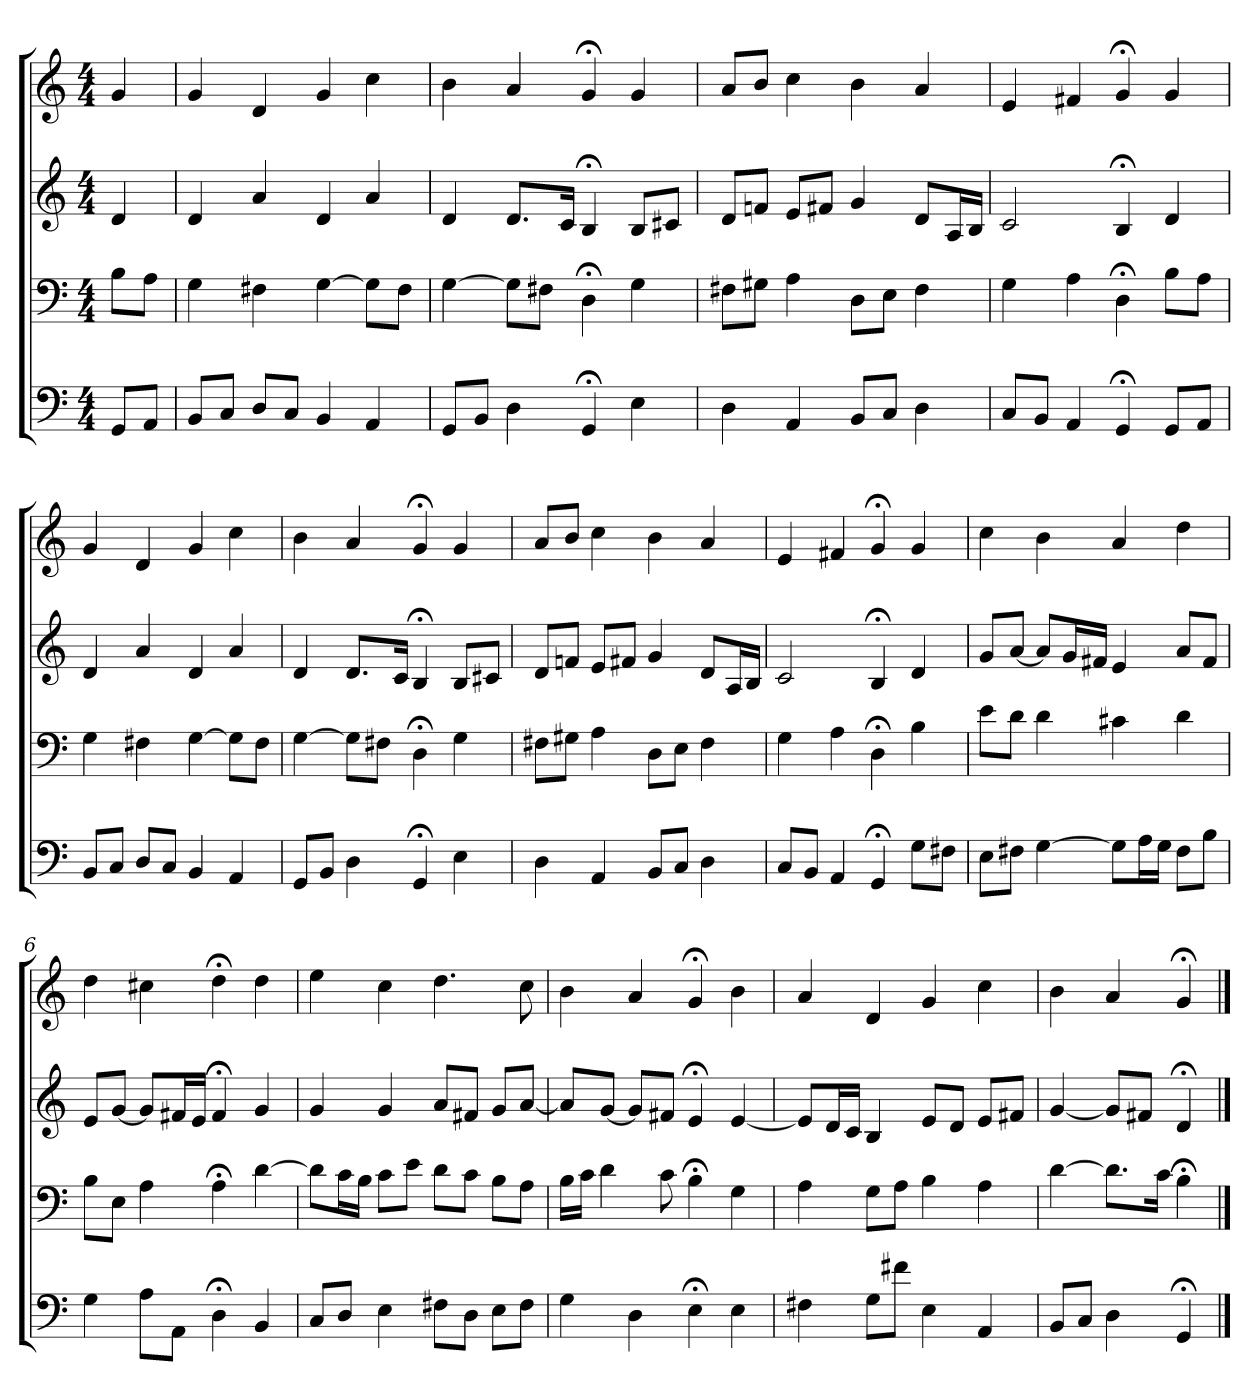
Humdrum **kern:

**kern	**kern	**kern	**kern
*part4	*part3	*part2	*part1
*staff4	*staff3	*staff2	*staff1
*M4/4	*M4/4	*M4/4	*M4/4
=	=	=	=
8GGL	8BL	4d	4g
8AAJ	8AJ	.	.
=1	=1	=1	=1
8BBL	4G	4d	4g
8CJ	.	.	.
8DL	4F#X	4a	4d
8CJ	.	.	.
4BB	[4G	4d	4g
4AA	8GL]	4a	4cc
.	8F#J	.	.
=2	=2	=2	=2
8GGL	[4G	4d	4b
8BBJ	.	.	.
4D	8GL]	8.dL	4a
.	8F#XJ	.	.
.	.	16cJk	.
4GG;<	4D;<	4B;<	4g;<
4E	4G	8BL	4g
.	.	8c#XJ	.
=3	=3	=3	=3
4D	8F#XL	8dL	8aL
.	8G#XJ	8fnJ	8bJ
4AA	4A	8eL	4cc
.	.	8f#XJ	.
8BBL	8DL	4g	4b
8CJ	8EJ	.	.
4D	4F#	8dL	4a
.	.	16AL	.
.	.	16BJJ	.
=4	=4	=4	=4
8CL	4G	2c	4e
8BBJ	.	.	.
4AA	4A	.	4f#X
4GG;<	4D;<	4B;<	4g;<
8GGL	8BL	4d	4g
8AAJ	8AJ	.	.
=1	=1	=1	=1
8BBL	4G	4d	4g
8CJ	.	.	.
8DL	4F#X	4a	4d
8CJ	.	.	.
4BB	[4G	4d	4g
4AA	8GL]	4a	4cc
.	8F#J	.	.
=2	=2	=2	=2
8GGL	[4G	4d	4b
8BBJ	.	.	.
4D	8GL]	8.dL	4a
.	8F#XJ	.	.
.	.	16cJk	.
4GG;<	4D;<	4B;<	4g;<
4E	4G	8BL	4g
.	.	8c#XJ	.
=3	=3	=3	=3
4D	8F#XL	8dL	8aL
.	8G#XJ	8fnJ	8bJ
4AA	4A	8eL	4cc
.	.	8f#XJ	.
8BBL	8DL	4g	4b
8CJ	8EJ	.	.
4D	4F#	8dL	4a
.	.	16AL	.
.	.	16BJJ	.
=4	=4	=4	=4
8CL	4G	2c	4e
8BBJ	.	.	.
4AA	4A	.	4f#X
4GG;<	4D;<	4B;<	4g;<
8GL	4B	4d	4g
8F#XJ	.	.	.
=5	=5	=5	=5
8EL	8eL	8gL	4cc
8F#XJ	8dJ	[8aJ	.
[4G	4d	8aL]	4b
.	.	16gL	.
.	.	16f#XJJ	.
8GL]	4c#X	4e	4a
16AL	.	.	.
16GJJ	.	.	.
8F#L	4d	8aL	4dd
8BJ	.	8f#J	.
=6	=6	=6	=6
4G	8BL	8eL	4dd
.	8EJ	[8gJ	.
8AL	4A	8gL]	4cc#X
8AAJ	.	16f#XL	.
.	.	16eJJ	.
4D;<	4A;<	4f#;<	4dd;<
4BB	[4d	4g	4dd
=7	=7	=7	=7
8CL	8dL]	4g	4ee
8DJ	16cL	.	.
.	16BJJ	.	.
4E	8cL	4g	4cc
.	8eJ	.	.
8F#XL	8dL	8aL	4.dd
8DJ	8cJ	8f#XJ	.
8EL	8BL	8gL	.
8F#J	8AJ	[8aJ	8cc
=8	=8	=8	=8
4G	16BLL	8aL]	4b
.	16cJJ	.	.
.	4d	[8gJ	.
4D	.	8gL]	4a
.	8c	8f#XJ	.
4E;<	4B;<	4e;<	4g;<
4E	4G	[4e	4b
=9	=9	=9	=9
4F#X	4A	8eL]	4a
.	.	16dL	.
.	.	16cJJ	.
8GL	8GL	4B	4d
8f#XJ	8AJ	.	.
4E	4B	8eL	4g
.	.	8dJ	.
4AA	4A	8eL	4cc
.	.	8f#XJ	.
=10	=10	=10	=10
8BBL	[4d	[4g	4b
8CJ	.	.	.
4D	8.dL]	8gL]	4a
.	.	8f#XJ	.
.	16cJk	.	.
4GG;<	4B;<	4d;<	4g;<
==	==	==	==
*-	*-	*-	*-
